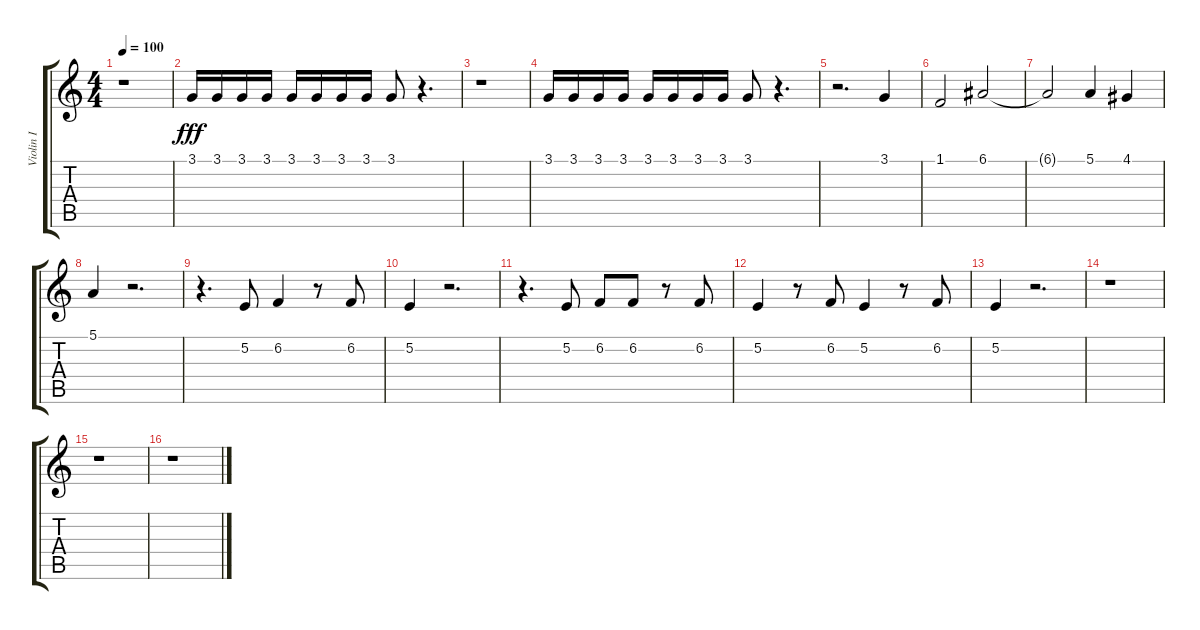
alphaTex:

\track ("Violin I" "Violin I") {instrument stringensemble1}
\staff {score tabs}
\tuning (E4 B3 G3 D3 A2 E2) {hide}
\ts (4 4)
\tempo 100
\clef g2
\ks c
r.1{dy fff} |
3.1.16 3.1.16 3.1.16 3.1.16 3.1.16 3.1.16 3.1.16 3.1.16 3.1.8 r.4{d} |
r.1 |
3.1.16 3.1.16 3.1.16 3.1.16 3.1.16 3.1.16 3.1.16 3.1.16 3.1.8 r.4{d} |
r.2{d} 3.1.4 |
1.1.2 6.1.2 |
6.1{t}.2 5.1.4 4.1.4 |
5.1.4 r.2{d} |
r.4{d} 5.2.8 6.2.4 r.8 6.2.8 |
5.2.4 r.2{d} |
r.4{d} 5.2.8 6.2.8 6.2.8 r.8 6.2.8 |
5.2.4 r.8 6.2.8 5.2.4 r.8 6.2.8 |
5.2.4 r.2{d} |
r.1 |
r.1 |
r.1
